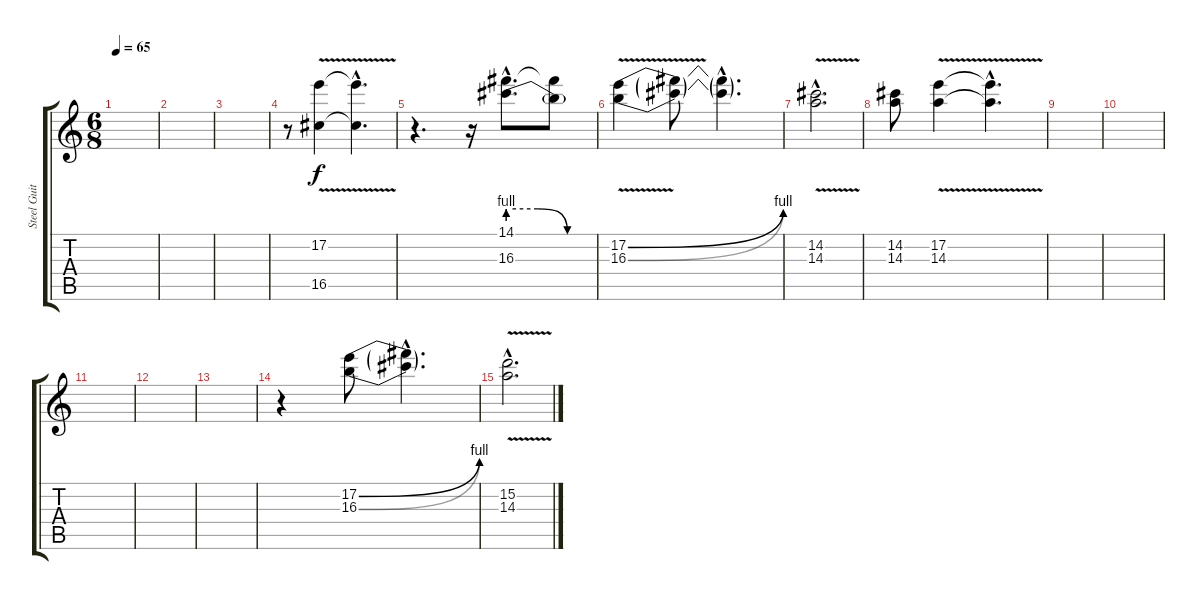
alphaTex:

\track ("Steel Guitar" "Steel Guit") {instrument electricguitarjazz}
\staff {score tabs}
\tuning (E4 B3 G3 D3 A2 E2) {hide}
\ts (6 8)
\tempo 65
\clef g2
\ks c
|
|
|
r.8 (17.2{v} 16.5{v}).4 (17.2{hac t} 16.5{hac t}).4{d} |
r.4{d} r.16 (14.1{hac} 16.3{be (custom 0 4 20 4 40 0 60 0) hac}).8{d} (14.1{t} 16.3{t}).8 |
(17.2{be (bend 0 0 60 4) v} 16.3{be (bend 0 0 60 4) v}).4 (17.2{t} 16.3{t}).8 (17.2{hac t} 16.3{hac t}).4{d} |
(14.2{v hac} 14.3{v hac}).2{d} |
(14.2 14.3).8 (17.2{v} 14.3{v}).4 (17.2{hac t} 14.3{hac t}).4{d} |
|
|
|
|
|
r.4 (17.2{be (bend 0 0 60 4)} 16.3{be (bend 0 0 60 4)}).8 (17.2{hac t} 16.3{hac t}).4{d} |
(15.2{v hac} 14.3{v hac}).2{d}
